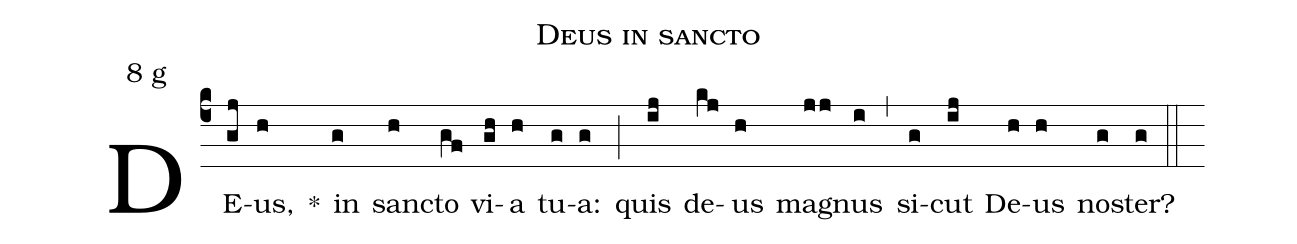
name:Deus in sancto;
mode:8;
office-part: Laudes Ant 1;
annotation: 8 g;
%%
(c4)
DE(gj)us,(h) *()
in(g) san(h)cto(gf) vi(gh)a(h) tu(g)a:(g) (;)
quis(ij) de(kj)us(h) ma(jj)gnus(i) (,)
si(g)cut(ij) De(h)us(h) no(g)ster?(g) (::)
